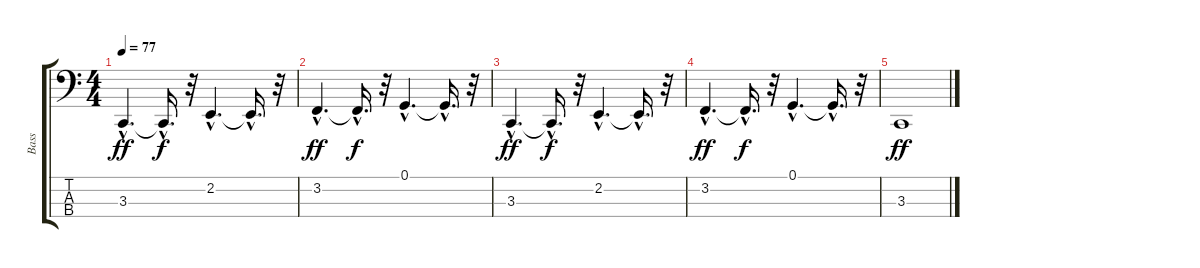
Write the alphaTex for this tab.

\track ("Bass" "Bass") {instrument englishhorn}
\staff {score tabs}
\tuning (G2 D2 A1 E1) {hide}
\ts (4 4)
\tempo 77
\clef f4
\ks c
3.3{hac}.4{d dy ff} 3.3{hac t}.16{d dy f} r.32 2.2{hac}.4{d} 2.2{hac t}.16{d} r.32 |
3.2{hac}.4{d dy ff} 3.2{hac t}.16{d dy f} r.32 0.1{hac}.4{d} 0.1{hac t}.16{d} r.32 |
3.3{hac}.4{d dy ff} 3.3{hac t}.16{d dy f} r.32 2.2{hac}.4{d} 2.2{hac t}.16{d} r.32 |
3.2{hac}.4{d dy ff} 3.2{hac t}.16{d dy f} r.32 0.1{hac}.4{d} 0.1{hac t}.16{d} r.32 |
3.3.1{dy ff}
